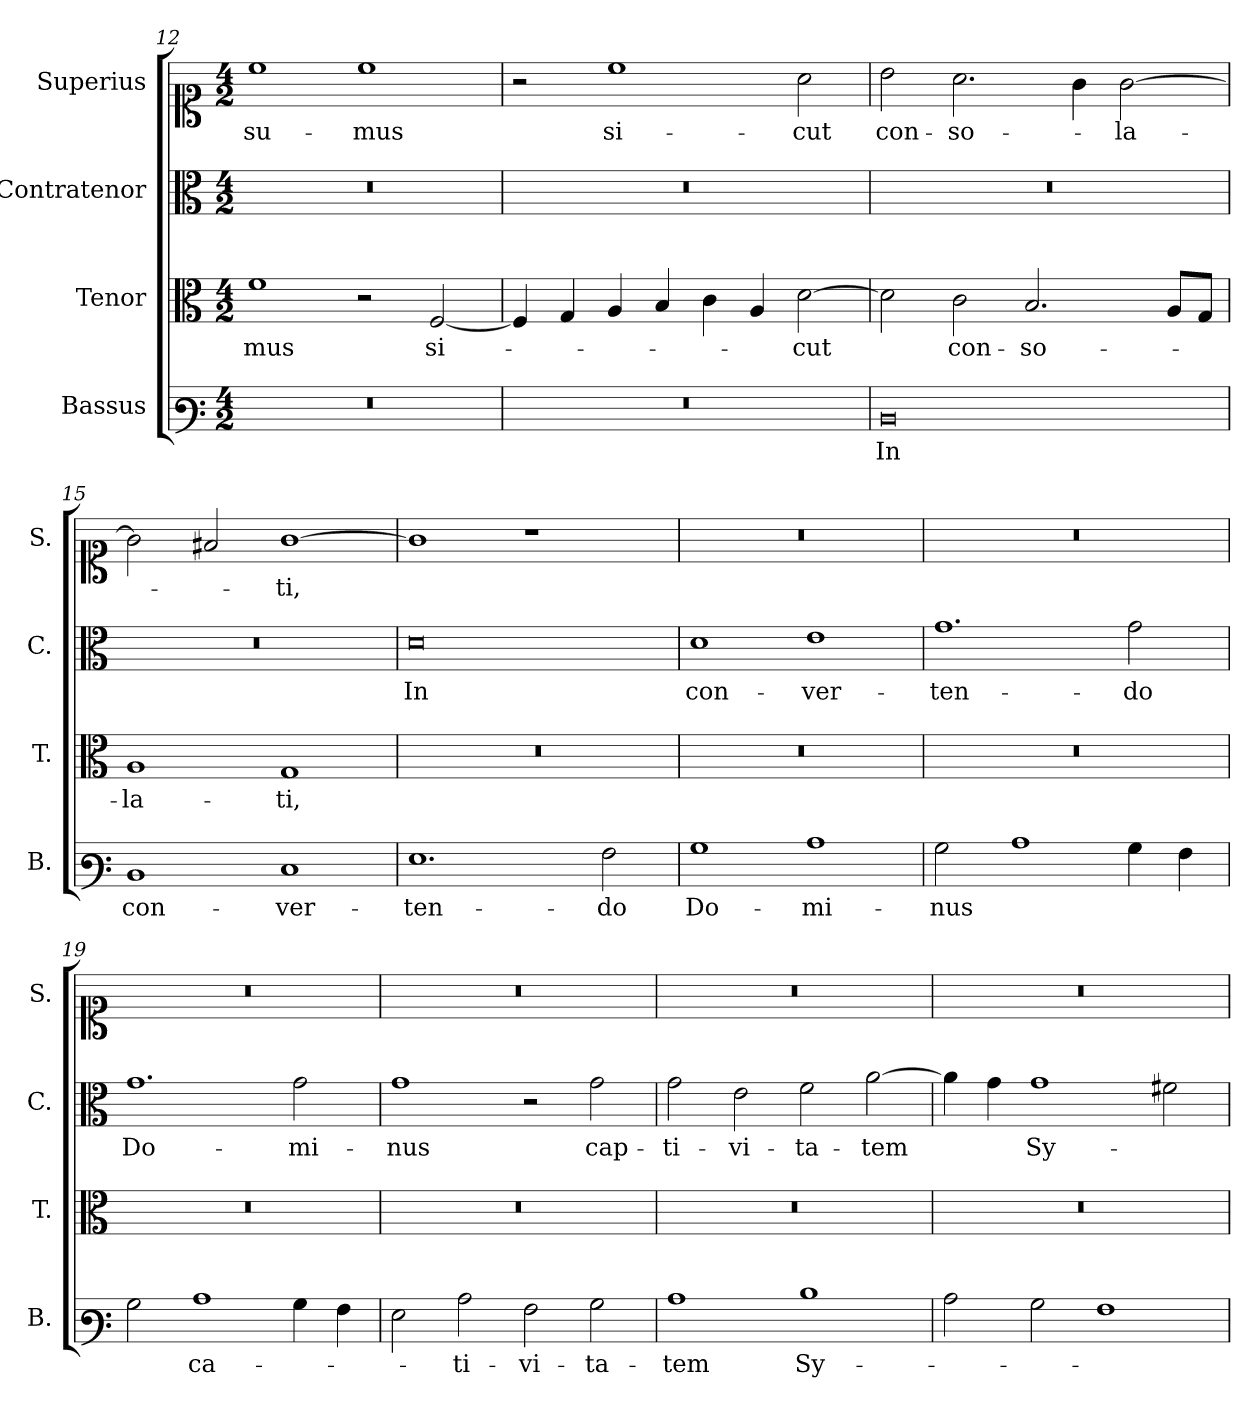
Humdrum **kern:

**kern	**text	**kern	**text	**kern	**text	**kern	**text
*part4	*part4	*part3	*part3	*part2	*part2	*part1	*part1
*staff4	*staff4	*staff3	*staff3	*staff2	*staff2	*staff1	*staff1
*I"Bassus	*	*I"Tenor	*	*I"Contratenor	*	*I"Superius	*
*I'B.	*	*I'T.	*	*I'C.	*	*I'S.	*
*clefF3	*	*clefC3	*	*clefC3	*	*clefC1	*
*k[]	*	*k[]	*	*k[]	*	*k[]	*
*M4/2	*	*M4/2	*	*M4/2	*	*M4/2	*
=12	=12	=12	=12	=12	=12	=12	=12
!	!	!	!LO:LY:b	!	!	!	!LO:LY:b
0r	.	1f	-mus	0r	.	1cc	su-
!	!	!	!	!	!	!	!LO:LY:b
.	.	2r	.	.	.	1cc	-mus
!	!	!	!LO:LY:b	!	!	!	!
.	.	[2F/	si-	.	.	.	.
=13	=13	=13	=13	=13	=13	=13	=13
0r	.	4F/]	.	0r	.	2r	.
.	.	4G/	.	.	.	.	.
!	!	!	!	!	!	!	!LO:LY:b
.	.	4A/	.	.	.	1cc	si-
.	.	4B/	.	.	.	.	.
.	.	4c\	.	.	.	.	.
.	.	4A/	.	.	.	.	.
!	!	!	!LO:LY:b	!	!	!	!LO:LY:b
.	.	[2d\	-cut	.	.	2a\	-cut
=14	=14	=14	=14	=14	=14	=14	=14
!	!LO:LY:b	!	!	!	!	!	!LO:LY:b
0D	In	2d\]	.	0r	.	2b\	con-
!	!	!	!LO:LY:b	!	!	!	!LO:LY:b
.	.	2c\	con-	.	.	2.a\	-so-
!	!	!	!LO:LY:b	!	!	!	!
.	.	2.B/	-so-	.	.	.	.
.	.	.	.	.	.	4g\	.
!	!	!	!	!	!	!	!LO:LY:b
.	.	.	.	.	.	[2g\	-la-
.	.	8A/L	.	.	.	.	.
.	.	8G/J	.	.	.	.	.
=15	=15	=15	=15	=15	=15	=15	=15
!	!LO:LY:b	!	!LO:LY:b	!	!	!	!
1D	con-	1A	-la-	0r	.	2g\]	.
.	.	.	.	.	.	2f#X/	.
!	!LO:LY:b	!	!LO:LY:b	!	!	!	!LO:LY:b
1E	-ver-	1G	-ti,	.	.	[1g	-ti,
=16	=16	=16	=16	=16	=16	=16	=16
!	!LO:LY:b	!	!	!	!LO:LY:b	!	!
1.G	-ten-	0r	.	0d	In	1g]	.
.	.	.	.	.	.	1r	.
!	!LO:LY:b	!	!	!	!	!	!
2A\	-do	.	.	.	.	.	.
!!LO:LB:g=z
=17	=17	=17	=17	=17	=17	=17	=17
!	!LO:LY:b	!	!	!	!LO:LY:b	!	!
1B	Do-	0r	.	1d	con-	0r	.
!	!LO:LY:b	!	!	!	!LO:LY:b	!	!
1c	-mi-	.	.	1e	-ver-	.	.
=18	=18	=18	=18	=18	=18	=18	=18
!	!LO:LY:b	!	!	!	!LO:LY:b	!	!
2B\	-nus	0r	.	1.g	-ten-	0r	.
1c	.	.	.	.	.	.	.
!	!	!	!	!	!LO:LY:b	!	!
4B\	.	.	.	2g\	-do	.	.
4A\	.	.	.	.	.	.	.
=19	=19	=19	=19	=19	=19	=19	=19
!	!	!	!	!	!LO:LY:b	!	!
2B\	.	0r	.	1.g	Do-	0r	.
!	!LO:LY:b	!	!	!	!	!	!
1c	ca-	.	.	.	.	.	.
!	!	!	!	!	!LO:LY:b	!	!
4B\	.	.	.	2g\	-mi-	.	.
4A\	.	.	.	.	.	.	.
=20	=20	=20	=20	=20	=20	=20	=20
!	!	!	!	!	!LO:LY:b	!	!
2G\	.	0r	.	1g	-nus	0r	.
!	!LO:LY:b	!	!	!	!	!	!
2c\	-ti-	.	.	.	.	.	.
!	!LO:LY:b	!	!	!	!	!	!
2A\	-vi-	.	.	2r	.	.	.
!	!LO:LY:b	!	!	!	!LO:LY:b	!	!
2B\	-ta-	.	.	2g\	cap-	.	.
=21	=21	=21	=21	=21	=21	=21	=21
!	!LO:LY:b	!	!	!	!LO:LY:b	!	!
1c	-tem	0r	.	2g\	-ti-	0r	.
!	!	!	!	!	!LO:LY:b	!	!
.	.	.	.	2e\	-vi-	.	.
!	!LO:LY:b	!	!	!	!LO:LY:b	!	!
1d	Sy-	.	.	2f\	-ta-	.	.
!	!	!	!	!	!LO:LY:b	!	!
.	.	.	.	[2a\	-tem	.	.
=22	=22	=22	=22	=22	=22	=22	=22
2c\	.	0r	.	4a\]	.	0r	.
.	.	.	.	4g\	.	.	.
!	!	!	!	!	!LO:LY:b	!	!
2B\	.	.	.	1g	Sy-	.	.
1A	.	.	.	.	.	.	.
.	.	.	.	2f#X\	.	.	.
=	=	=	=	=	=	=	=
*-	*-	*-	*-	*-	*-	*-	*-
